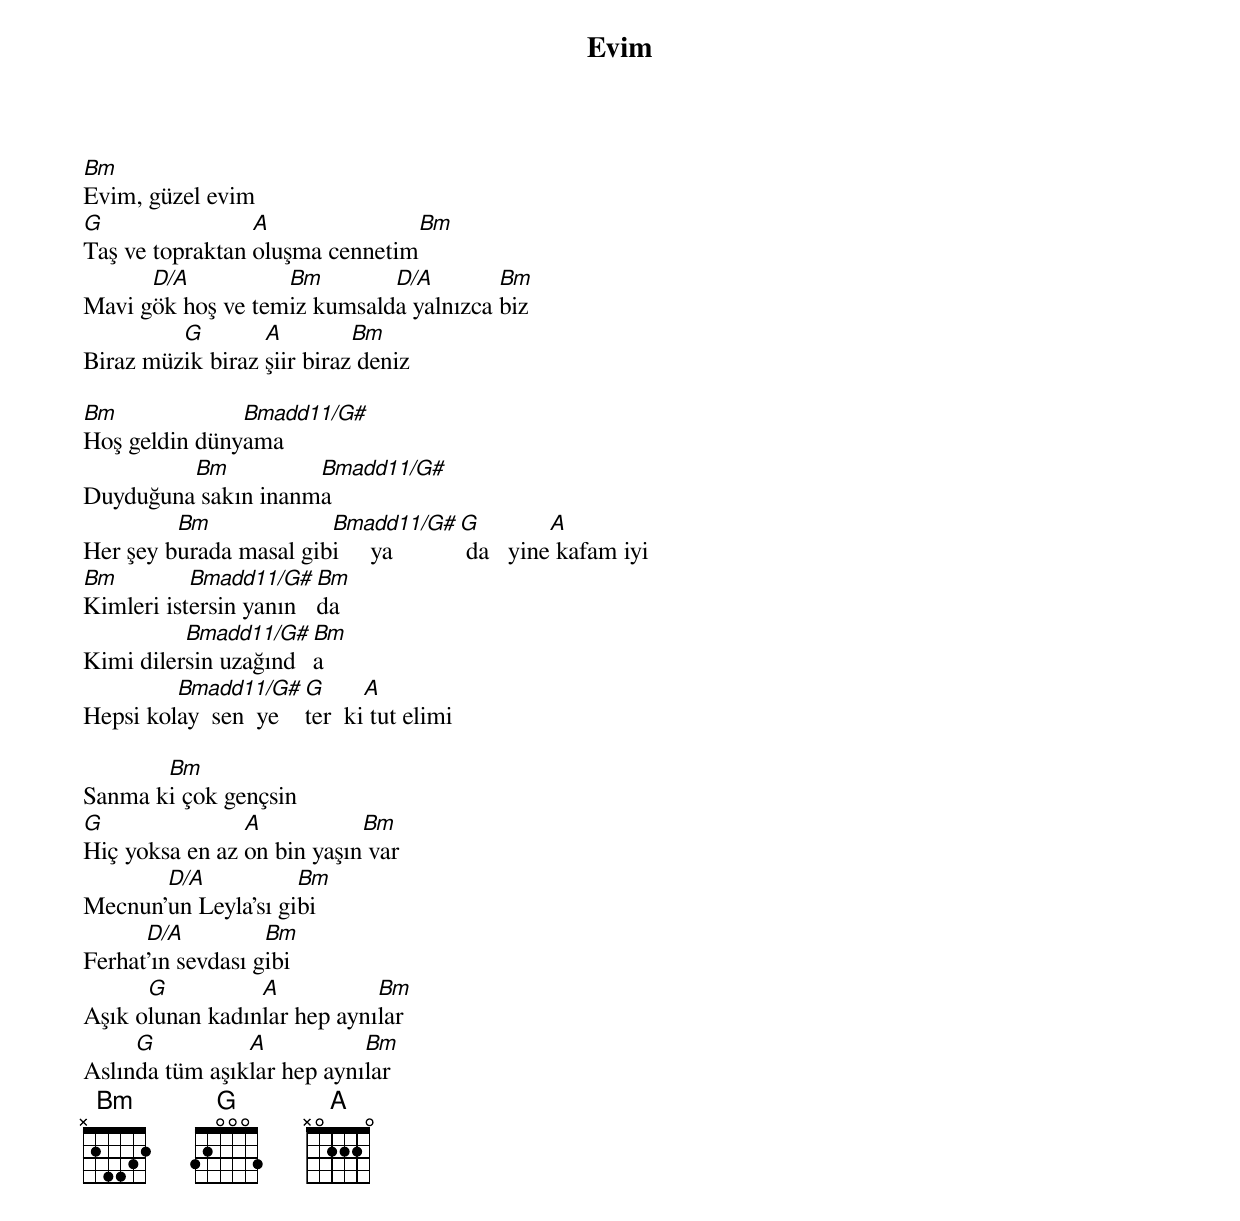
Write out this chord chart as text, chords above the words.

{title: Evim}
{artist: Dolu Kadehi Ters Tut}

Bm
Evim, güzel evim
G                A              Bm
Taş ve topraktan oluşma cennetim
      D/A          Bm        D/A        Bm
Mavi gök hoş ve temiz kumsalda yalnızca biz
         G        A         Bm
Biraz müzik biraz şiir biraz deniz

Bm             Bmadd11/G#
Hoş geldin dünyama
         Bm          Bmadd11/G#
Duyduğuna sakın inanma
         Bm             Bmadd11/G#  G         A
Her şey burada masal gibi     ya     da   yine kafam iyi
Bm         Bmadd11/G# Bm
Kimleri istersin yanında
          Bmadd11/G# Bm
Kimi dilersin uzağında
         Bmadd11/G# G      A
Hepsi kolay  sen  yeter  ki tut elimi

       Bm
Sanma ki çok gençsin
G               A           Bm
Hiç yoksa en az on bin yaşın var
       D/A           Bm
Mecnun'un Leyla'sı gibi
      D/A          Bm
Ferhat'ın sevdası gibi
      G          A           Bm
Aşık olunan kadınlar hep aynılar
     G          A           Bm
Aslında tüm aşıklar hep aynılar
